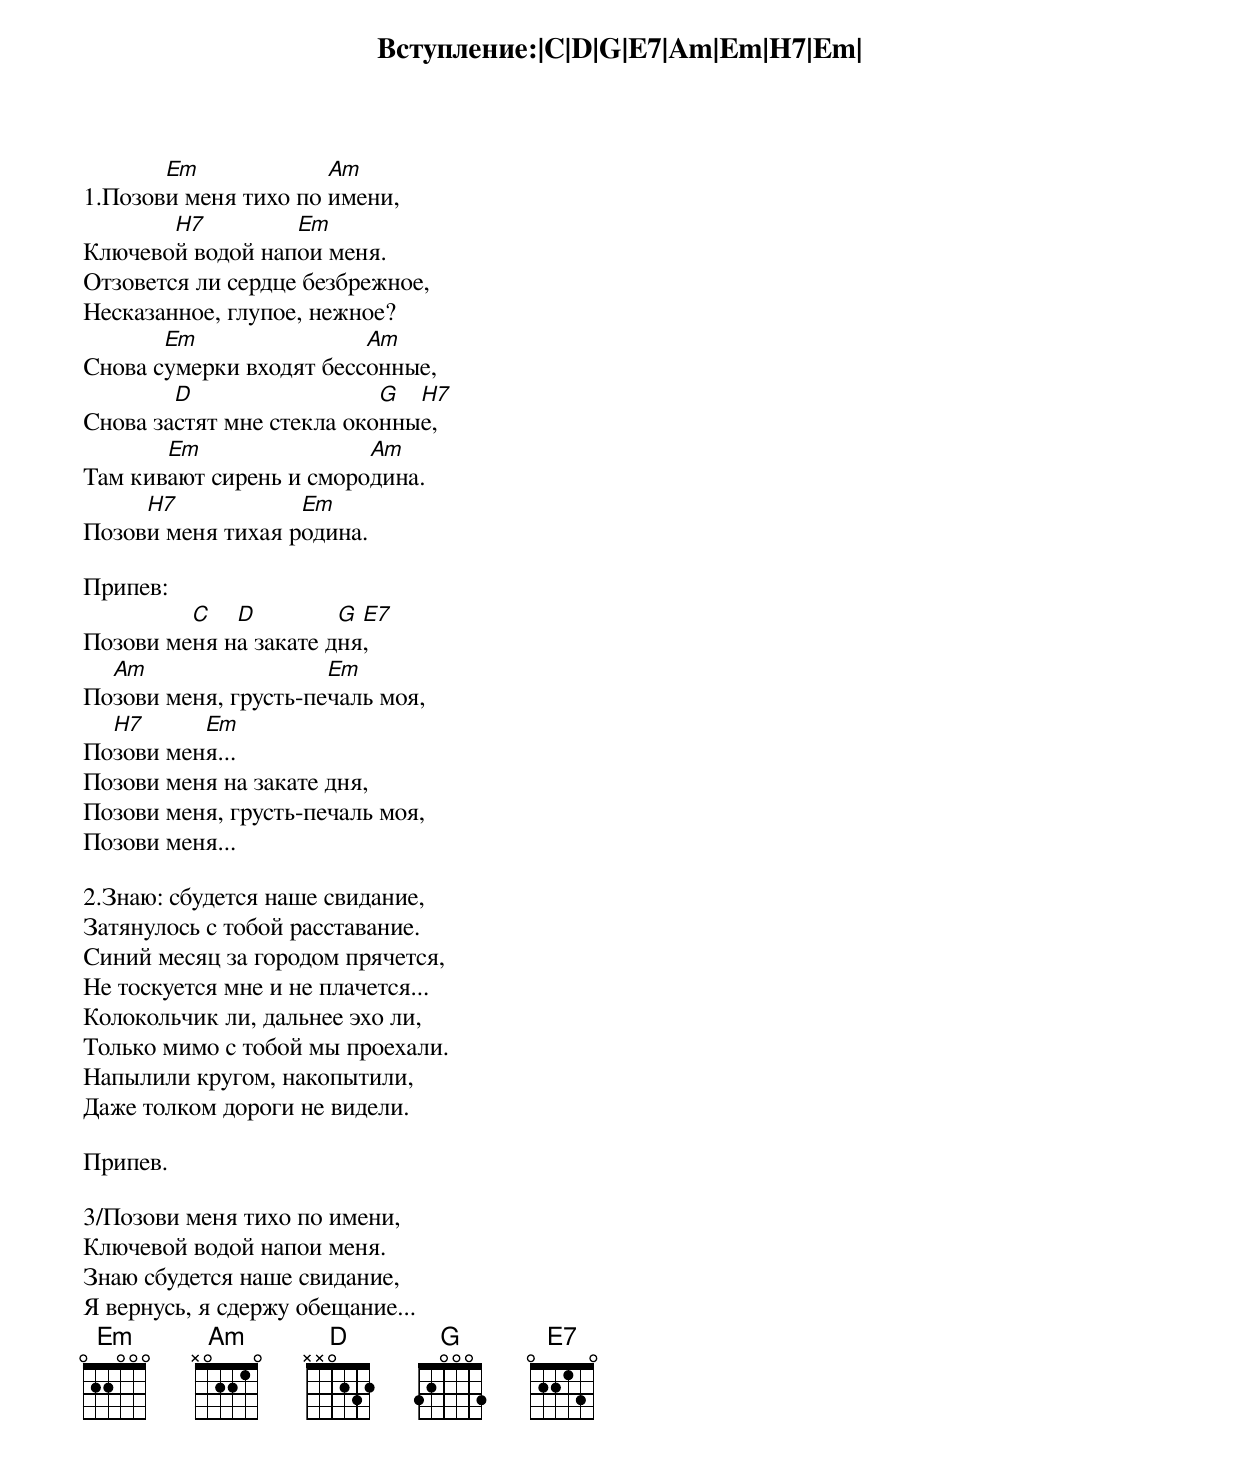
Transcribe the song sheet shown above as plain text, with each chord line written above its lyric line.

Вступление:|C|D|G|E7|Am|Em|H7|Em|

       Em             Am
1.Позови меня тихо по имени,
       H7         Em
Ключевой водой напои меня.
Отзовется ли сердце безбрежное,
Несказанное, глупое, нежное?
       Em                Am
Снова сумерки входят бессонные,
        D                  G  H7
Снова застят мне стекла оконные,
       Em                Am
Там кивают сирень и смородина.
     H7            Em
Позови меня тихая родина.

Припев:
         С   D         G E7
Позови меня на закате дня,
  Am                  Em
Позови меня, грусть-печаль моя,
  H7      Em
Позови меня...
Позови меня на закате дня,
Позови меня, грусть-печаль моя,
Позови меня...

2.Знаю: сбудется наше свидание,
Затянулось с тобой расставание.
Синий месяц за городом прячется,
Не тоскуется мне и не плачется...
Колокольчик ли, дальнее эхо ли,
Только мимо с тобой мы проехали.
Напылили кругом, накопытили,
Даже толком дороги не видели.

Припев.

3/Позови меня тихо по имени,
Ключевой водой напои меня.
Знаю сбудется наше свидание,
Я вернусь, я сдержу обещание...
